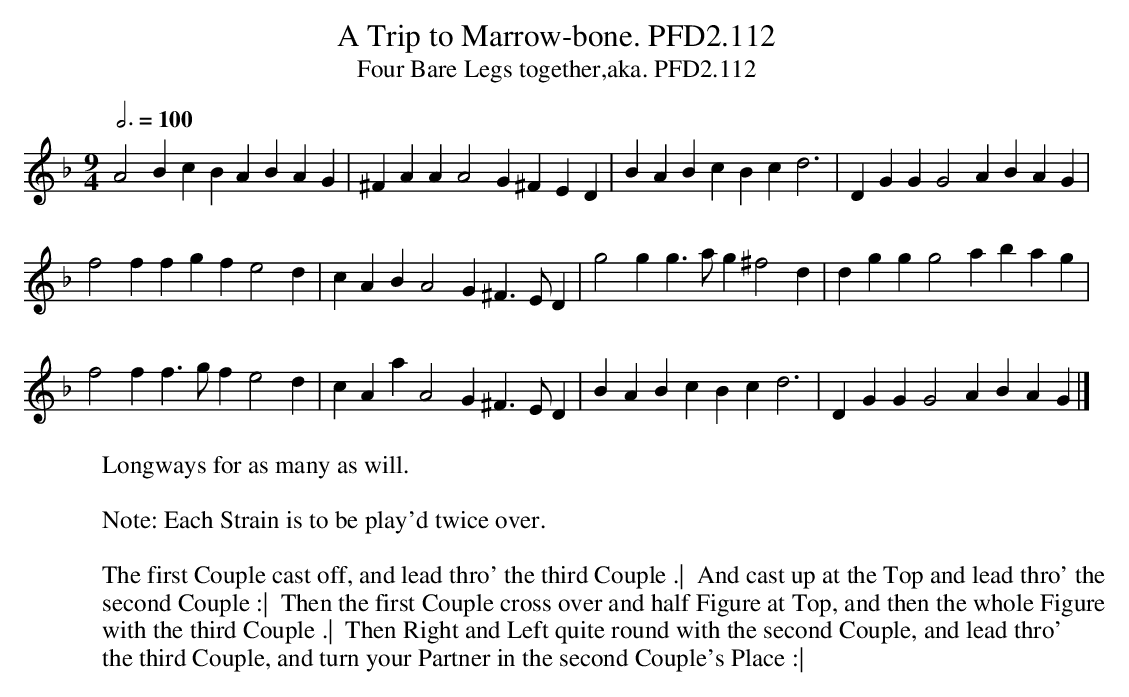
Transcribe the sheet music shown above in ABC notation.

X:1
T:Trip to Marrow-bone. PFD2.112, A
T:Four Bare Legs together,aka. PFD2.112
W:Longways for as many as will.
L:1/4
M:9/4
Q:3/4=100
K:F
A2BcBABAG|^FAAA2G^FED|BAB cBcd3|DGG G2ABAG|
f2ffgfe2d|cABA2G^F>ED|g2gg>ag^f2d|dggg2abag|
f2ff>g fe2d|cAaA2G^F>ED|BAB cBcd3|DGGG2ABAG|]
W:
W:Note: Each Strain is to be play'd twice over.
W:
W:The first Couple cast off, and lead thro' the third Couple .|  And cast up at the Top and lead thro' the
W:second Couple :|  Then the first Couple cross over and half Figure at Top, and then the whole Figure
W:with the third Couple .|  Then Right and Left quite round with the second Couple, and lead thro'
W:the third Couple, and turn your Partner in the second Couple's Place :|
